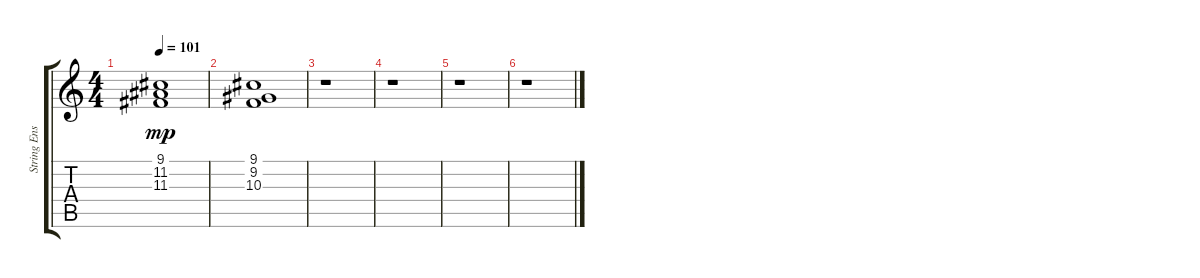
\track ("String Ensemble 1" "String Ens") {instrument stringensemble1}
\staff {score tabs}
\tuning (E4 B3 G3 D3 A2 E2) {hide}
\ts (4 4)
\tempo 101
\clef g2
\ks c
(9.1 11.2 11.3).1{dy mp} |
(9.1 9.2 10.3).1 |
r.1 |
r.1 |
r.1 |
r.1
